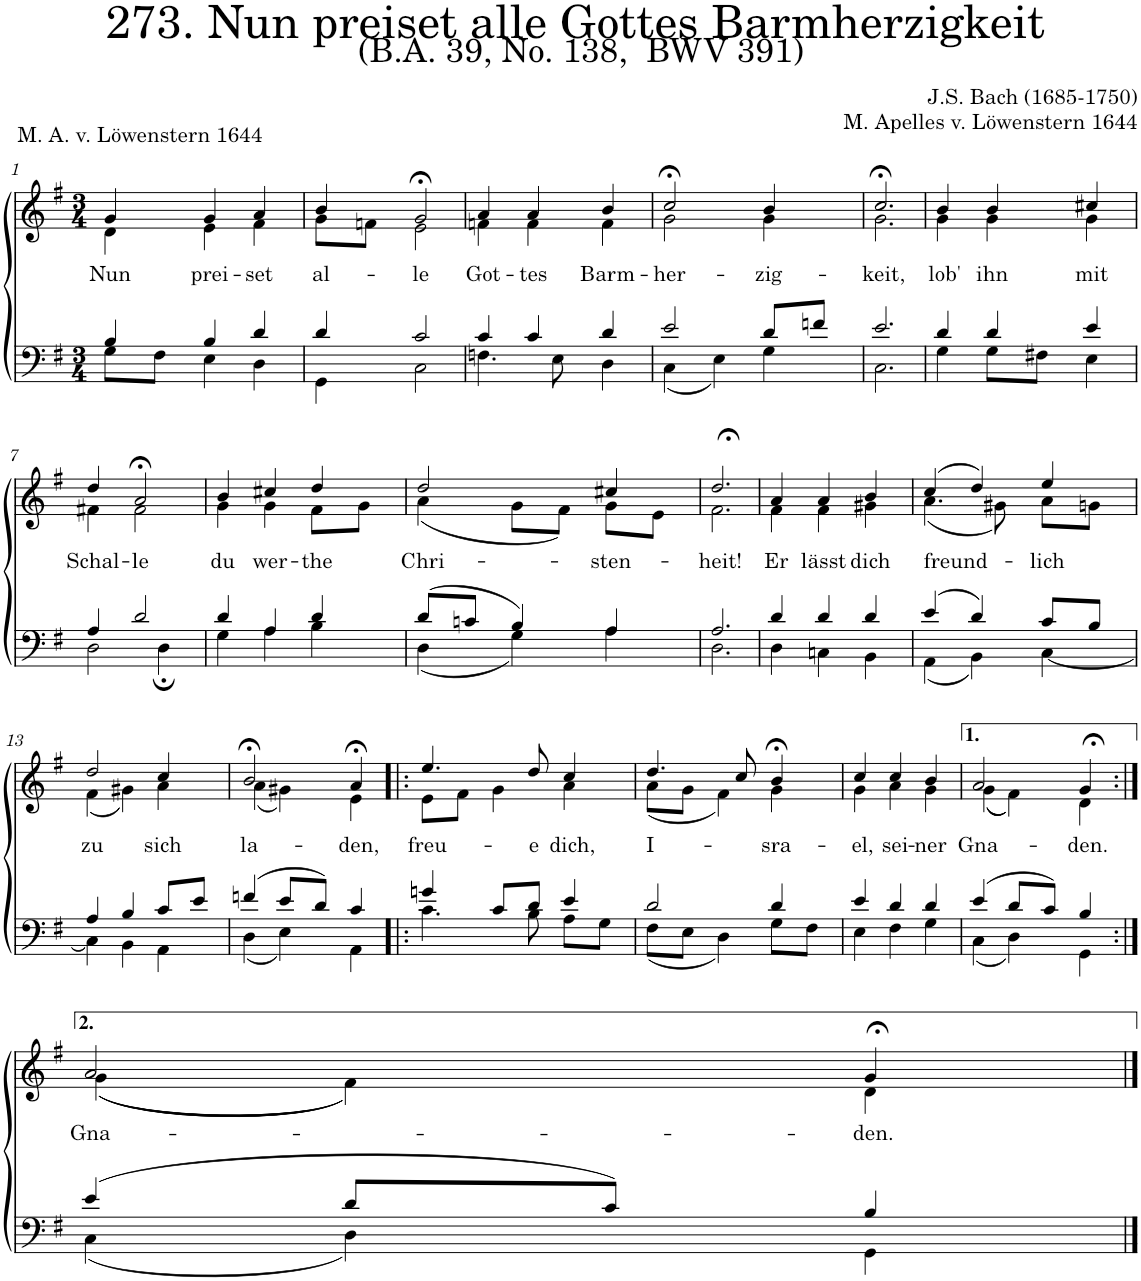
**kern	**kern	**text
*part2	*part1	*part1
*staff2	*staff1	*staff1
*I"Tenor/Bass	*I"Soprano/Alto	*
*clefF4	*clefG2	*
*k[f#]	*k[f#]	*
*M3/4	*M3/4	*
=1	=1	=1
*^	*	*
!	!	!	!LO:LY:b
*	*	*^	*
4B/	8G\L	4g/	4d\	Nun
.	8F#\J	.	.	.
!	!	!	!	!LO:LY:b
4B/	4E\	4g;</	4e\	prei-
!	!	!	!	!LO:LY:b
4d/	4D\	4a/	4f#\	-set
=2	=2	=2	=2	=2
!	!	!	!	!LO:LY:b
4d/	4GG\	4b/	8g\L	al-
.	.	.	8fn\J	.
!	!	!	!	!LO:LY:b
2c/	2C\	2g;<,/	2e\	-le
=3	=3	=3	=3	=3
!	!	!	!	!LO:LY:b
4c/	4.Fn\	4a/	4fn\	Got-
!	!	!	!	!LO:LY:b
4c/	.	4a/	4f\	-tes
.	8E\	.	.	.
!	!	!	!	!LO:LY:b
4d/	4D\	4b/	4f\	Barm-
=4	=4	=4	=4	=4
!	!	!	!	!LO:LY:b
2e/	(4C\	2cc;</	2g\	-her-
.	4E\)	.	.	.
!	!	!	!	!LO:LY:b
8d/L	4G\	4b/	4g\	-zig-
8fn/J	.	.	.	.
=5	=5	=5	=5	=5
!	!	!	!	!LO:LY:b
2.e/	2.C\	2.cc;<,/	2.g\	-keit,
=6	=6	=6	=6	=6
!	!	!	!	!LO:LY:b
4d/	4G\	4b/	4g\	lob'
!	!	!	!	!LO:LY:b
4d/	8G\L	4b/	4g\	ihn
.	8F#X\J	.	.	.
!	!	!	!	!LO:LY:b
4e/	4E\	4cc#X/	4g\	mit
!!LO:LB:g=z	!!
=7	=7	=7	=7	=7
!	!	!	!	!LO:LY:b
4A/	2D\	4dd/	4f#X\	Schal-
!	!	!	!	!LO:LY:b
2d/	.	2a;<,/	2f#\	-le
.	4D;\	.	.	.
=8	=8	=8	=8	=8
!	!	!	!	!LO:LY:b
4d/	4G\	4b;</	4g\	du
!	!	!	!	!LO:LY:b
4A/	4A\	4cc#X/	4g\	wer-
!	!	!	!	!LO:LY:b
4d/	4B\	4dd;</	8f#\L	-the
.	.	.	8g\J	.
=9	=9	=9	=9	=9
!	!	!	!	!LO:LY:b
(8d/L	(4D\	2dd;</	(4a\	Chri-
8cn/J	.	.	.	.
4B/)	4G\)	.	8g\L	.
.	.	.	8f#\J)	.
!	!	!	!	!LO:LY:b
4A/	4A\	4cc#X/	8g\L	-sten-
.	.	.	8e\J	.
=10	=10	=10	=10	=10
!	!	!	!	!LO:LY:b
2.A/	2.D\	2.dd;<,/	2.f#\	-heit!
=11	=11	=11	=11	=11
!	!	!	!	!LO:LY:b
4d/	4D\	4a/	4f#;\	Er
!	!	!	!	!LO:LY:b
4d/	4Cn\	4a/	4f#\	lässt
!	!	!	!	!LO:LY:b
4d/	4BB\	4b/	4g#X\	dich
=12	=12	=12	=12	=12
!	!	!	!	!LO:LY:b
(4e/	(4AA\	(4cc;</	(4.a\	freund-
4d/)	4BB\)	4dd/)	.	.
.	.	.	8g#X\)	.
!	!	!	!	!LO:LY:b
8c/L	[4C\	4ee/	8a\L	-lich
8B/J	.	.	8gn\J	.
!!LO:LB:g=z	!!
=13	=13	=13	=13	=13
!	!	!	!	!LO:LY:b
4A/	4C\]	2dd;</	(4f#\	zu
4B/	4BB\	.	4g#X\)	.
!	!	!	!	!LO:LY:b
8c/L	4AA\	4cc/	4a\	sich
8e/J	.	.	.	.
=14	=14	=14	=14	=14
!	!	!	!	!LO:LY:b
(4fn/	(4D\	2b;</	(4a\	la-
8e/L	4E\)	.	4g#X\)	.
8d/J)	.	.	.	.
!	!	!	!	!LO:LY:b
4c/	4AA\	4a;<,/	4e\	-den,
=15!|:	=15!|:	=15!|:	=15!|:	=15!|:
!	!	!	!	!LO:LY:b
4gn/	4.c\	4.ee;</	8e\L	freu-
.	.	.	8f#\J	.
8c/L	.	.	4g\	.
!	!	!	!	!LO:LY:b
8d/J	8B\	8dd/	.	-e
!	!	!	!	!LO:LY:b
4e/	8A\L	4cc/	4a\	dich,
.	8G\J	.	.	.
=16	=16	=16	=16	=16
!	!	!	!	!LO:LY:b
2d/	(8F#\L	4.dd;</	(8a\L	I-
.	8E\J	.	8g\J	.
.	4D\)	.	4f#\)	.
.	.	8cc/	.	.
!	!	!	!	!LO:LY:b
4d/	8G\L	4b;</	4g\	-sra-
.	8F#\J	.	.	.
=17	=17	=17	=17	=17
!	!	!	!	!LO:LY:b
4e/	4E\	4cc;</	4g\	-el,
!	!	!	!	!LO:LY:b
4d/	4F#\	4cc/	4a\	sei-
!	!	!	!	!LO:LY:b
4d/	4G\	4b/	4g\	-ner
=18	=18	=18	=18	=18
!	!	!	!	!LO:LY:b
(4e/	(4C\	2a/	((4g\	Gna-
8d/L	4D\)	.	4f#\))	.
8c/J)	.	.	.	.
!	!	!	!	!LO:LY:b
4B/	4GG\	4g;<,/	4d\	-den.
!!LO:LB:g=z	!!
=18X1:|!	=18X1:|!	=18X1:|!	=18X1:|!	=18X1:|!
!	!	!	!	!LO:LY:b
(4e/	(4C\	2a/	((4g\	Gna-
8d/L	4D\)	.	4f#;\))	.
8c/J)	.	.	.	.
!	!	!	!	!LO:LY:b
4B/	4GG\	4g;</	4d\	-den.
*v	*v	*	*	*
*	*v	*v	*
==	==	==
*-	*-	*-
